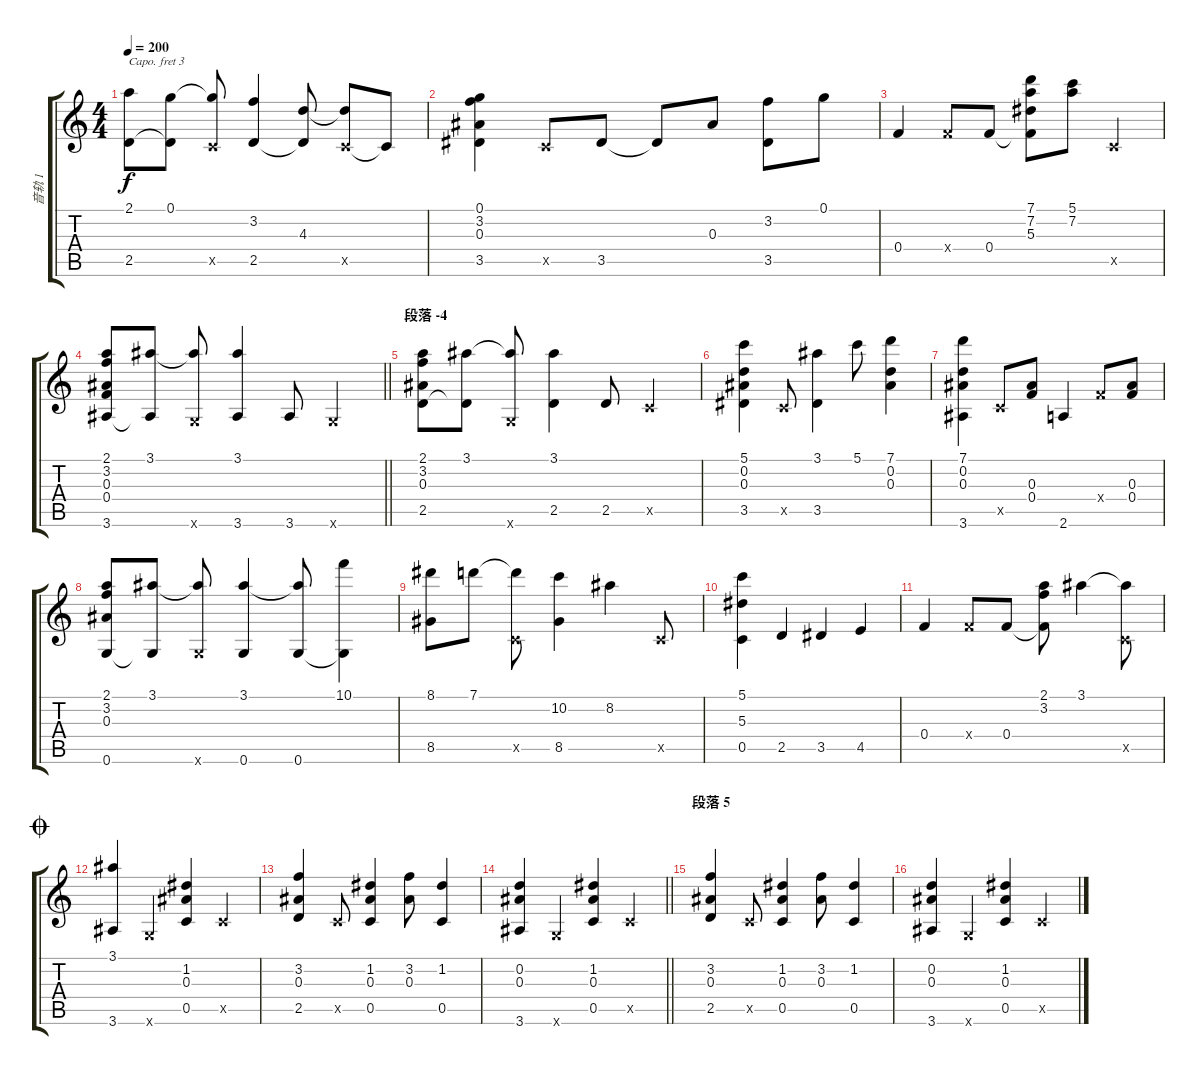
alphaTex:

\track ("音轨 1" "音轨 1") {instrument acousticguitarsteel}
\staff {score tabs}
\capo 3
\tuning (E4 B3 G3 D3 A2 E2) {hide}
\ts (4 4)
\tempo 200
\clef g2
\ks c
(2.1 2.5).8{dy f} (0.1 2.5{t}).8 (0.1{t} 0.5{x}).8 (3.2 2.5).4 (4.3 2.5{t}).8 (4.3{t} 0.5{x}).8 0.5{t}.8 |
(0.1 3.2 0.3 3.5).4 0.5{x}.8 3.5.8 3.5{t}.8 0.3.8 (3.2 3.5).8 0.1.8 |
0.4.4 0.4{x}.8 0.4.8 (7.1 7.2 5.3 0.4{t}).8 (5.1 7.2).8 0.5{x}.4 |
\barLineRight lightlight
(2.1 3.2 0.3 0.4 3.6).8 (3.1 3.6{t}).8 (3.1{t} 0.6{x}).8 (3.1 3.6).4 3.6.8 0.6{x}.4 |
\section ("" "段落 -4")
(2.1 3.2 0.3 2.5).8 (3.1 2.5{t}).8 (3.1{t} 0.6{x}).8 (3.1 2.5).4 2.5.8 0.5{x}.4 |
(5.1 0.2 0.3 3.5).4 0.5{x}.8 (3.1 3.5).4 5.1.8 (7.1 0.2 0.3).4 |
(7.1 0.2 0.3 3.6).4 0.5{x}.8 (0.3 0.4).8 2.6.4 0.4{x}.8 (0.3 0.4).8 |
(2.1 3.2 0.3 0.6).8 (3.1 0.6{t}).8 (3.1{t} 0.6{x}).8 (3.1 0.6).4 (3.1{t} 0.6).8 (10.1 0.6{t}).4 |
(8.1 8.5).8 7.1.8 (7.1{t} 0.5{x}).8 (10.2 8.5).4 8.2.4 0.5{x}.8 |
(5.1 5.3 0.5).4 2.5.4 3.5.4 4.5.4 |
0.4.4 0.4{x}.8 0.4.8 (2.1 3.2 0.4{t}).8 3.1.4 (3.1{t} 0.5{x}).8 |
\jump coda
(3.1 3.6).4 0.6{x}.4 (1.2 0.3 0.5).4 0.5{x}.4 |
(3.2 0.3 2.5).4 0.5{x}.8 (1.2 0.3 0.5).4 (3.2 0.3).8 (1.2 0.5).4 |
\barLineRight lightlight
(0.2 0.3 3.6).4 0.6{x}.4 (1.2 0.3 0.5).4 0.5{x}.4 |
\section ("" "段落 5")
(3.2 0.3 2.5).4 0.5{x}.8 (1.2 0.3 0.5).4 (3.2 0.3).8 (1.2 0.5).4 |
(0.2 0.3 3.6).4 0.6{x}.4 (1.2 0.3 0.5).4 0.5{x}.4
